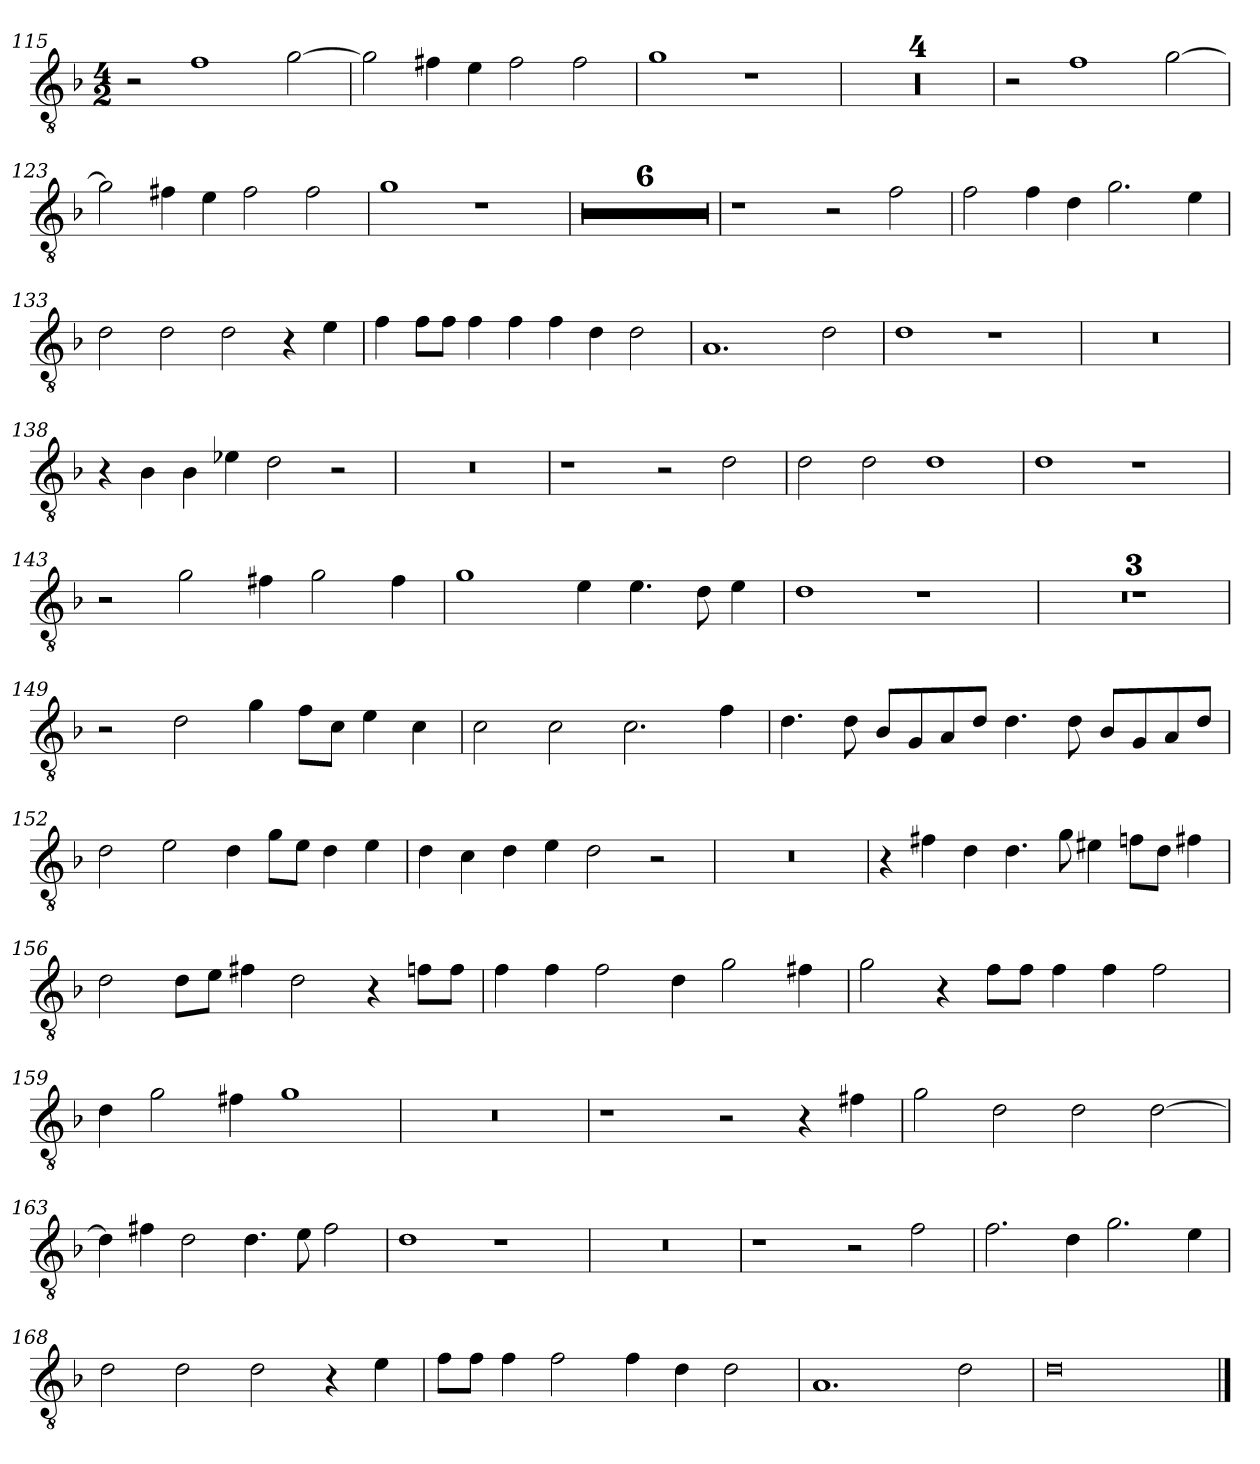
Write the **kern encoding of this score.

**kern
*part1
*staff1
*clefGv2
*k[b-]
*F:
*M4/2
=115
2r
1f
[2g\
=116
2g\]
4f#X\
4e\
2f#\
2f#\
=117
1g
1r
=118
0r
=119
0r
=120
0r
=121
0r
=122
2r
1f
[2g\
=123
2g\]
4f#X\
4e\
2f#\
2f#\
!!LO:LB:g=z
=124
1g
1r
=125
0r
=126
0r
=127
0r
=128
0r
=129
0r
=130
0r
=131
1r
2r
2f\
=132
2f\
4f\
4d\
2.g\
4e\
=133
2d\
2d\
2d\
4r
4e\
!!LO:LB:g=z
=134
4f\
8f\L
8f\J
4f\
4f\
4f\
4d\
2d\
=135
1.A
2d\
=136
1d
1r
=137
0r
=138
4r
4B-\
4B-\
4e-X\
2d\
2r
!!LO:LB:g=z
=139
0r
=140
1r
2r
2d\
=141
2d\
2d\
1d
=142
1d
1r
=143
2r
2g\
4f#X\
2g\
4f#\
!!LO:LB:g=z
=144
1g
4e\
4.e\
8d\
4e\
=145
1d
1r
=146
0r
=147
0r
=148
0r
=149
2r
2d\
4g\
8f\L
8c\J
4e\
4c\
=150
2c\
2c\
2.c\
4f\
!!LO:LB:g=z
=151
4.d\
8d\
8B-/L
8G/
8A/
8d/J
4.d\
8d\
8B-/L
8G/
8A/
8d/J
=152
2d\
2e\
4d\
8g\L
8e\J
4d\
4e\
=153
4d\
4c\
4d\
4e\
2d\
2r
=154
0r
!!LO:LB:g=z
=155
4r
4f#X\
4d\
4.d\
8g\
4e#X\
8fn\L
8d\J
4f#X\
=156
2d\
8d\L
8e\J
4f#X\
2d\
4r
8fn\L
8f\J
=157
4f\
4f\
2f\
4d\
2g\
4f#X\
!!LO:LB:g=z
=158
2g\
4r
8f\L
8f\J
4f\
4f\
2f\
=159
4d\
2g\
4f#X\
1g
=160
0r
=161
1r
2r
4r
4f#X\
=162
2g\
2d\
2d\
[2d\
!!LO:LB:g=z
=163
4d\]
4f#X\
2d\
4.d\
8e\
2f#\
=164
1d
1r
=165
0r
=166
1r
2r
2f\
=167
2.f\
4d\
2.g\
4e\
!!LO:LB:g=z
=168
2d\
2d\
2d\
4r
4e\
=169
8f\L
8f\J
4f\
2f\
4f\
4d\
2d\
=170
1.A
2d\
=171
0d
==
*-
